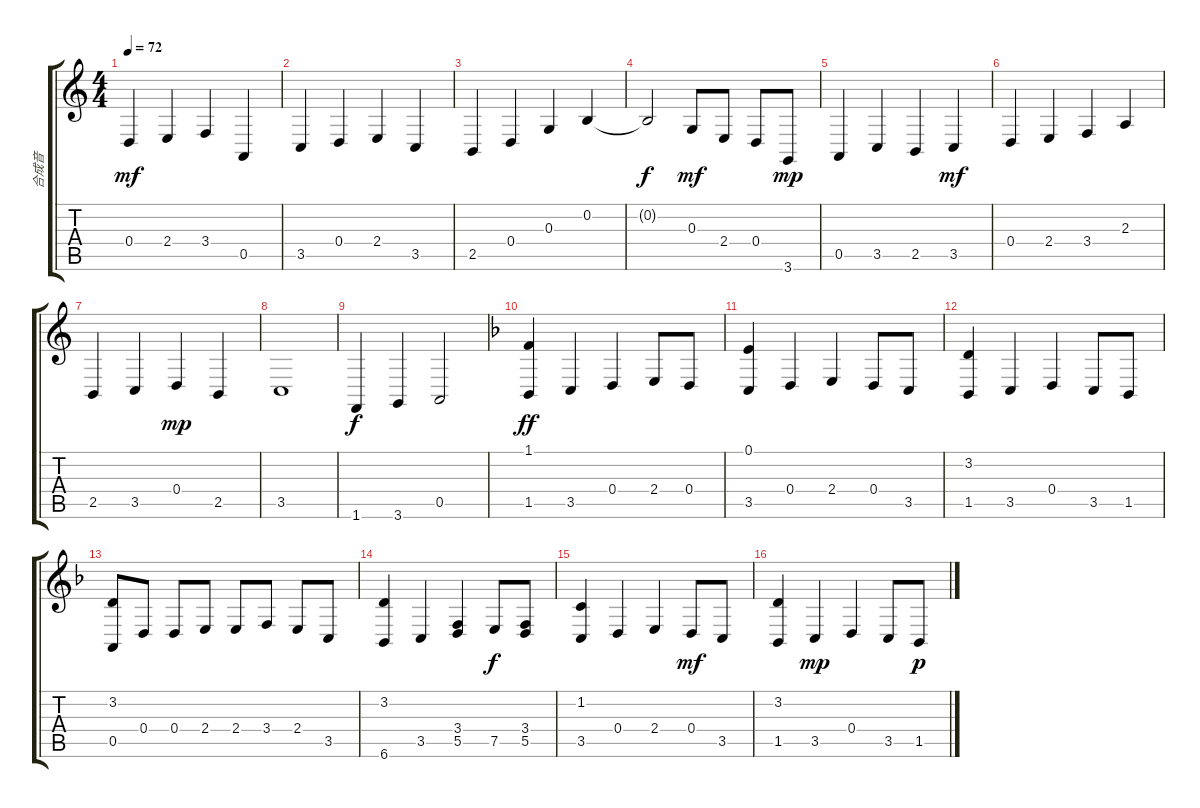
\track ("合成音" "合成音") {instrument synthstrings2}
\staff {score tabs}
\tuning (E4 B3 G3 D3 A2 E2) {hide}
\ts (4 4)
\tempo 72
\clef g2
\ks c
0.4.4{dy mf} 2.4.4 3.4.4 0.5.4 |
3.5.4 0.4.4 2.4.4 3.5.4 |
2.5.4 0.4.4 0.3.4 0.2.4 |
0.2{t}.2{dy f} 0.3.8{dy mf} 2.4.8 0.4.8 3.6.8{dy mp} |
0.5.4 3.5.4 2.5.4 3.5.4{dy mf} |
0.4.4 2.4.4 3.4.4 2.3.4 |
2.5.4 3.5.4 0.4.4{dy mp} 2.5.4 |
3.5.1 |
1.6.4{dy f} 3.6.4 0.5.2 |
\ks f
(1.1 1.5).4{dy ff} 3.5.4 0.4.4 2.4.8 0.4.8 |
(0.1 3.5).4 0.4.4 2.4.4 0.4.8 3.5.8 |
(3.2 1.5).4 3.5.4 0.4.4 3.5.8 1.5.8 |
(3.2 0.5).8 0.4.8 0.4.8 2.4.8 2.4.8 3.4.8 2.4.8 3.5.8 |
(3.2 6.6).4 3.5.4 (3.4 5.5).4 7.5.8{dy f} (3.4 5.5).8 |
(1.2 3.5).4 0.4.4 2.4.4 0.4.8{dy mf} 3.5.8 |
(3.2 1.5).4 3.5.4{dy mp} 0.4.4 3.5.8 1.5.8{dy p}
